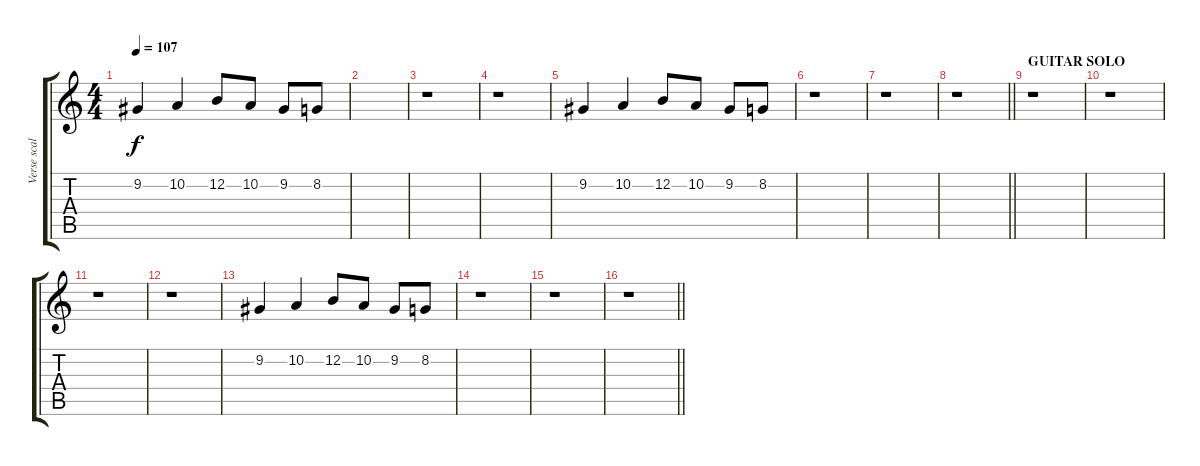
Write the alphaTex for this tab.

\track ("Verse scale " "Verse scal") {instrument fx4atmosphere}
\staff {score tabs}
\tuning (E4 B3 G3 D3 A2 E2) {hide}
\ts (4 4)
\tempo 107
\clef g2
\ks c
9.2.4{dy f} 10.2.4 12.2.8 10.2.8 9.2.8 8.2.8 |
|
r.1 |
r.1 |
9.2.4 10.2.4 12.2.8 10.2.8 9.2.8 8.2.8 |
r.1 |
r.1 |
\barLineRight lightlight
r.1 |
\section ("" "GUITAR SOLO")
r.1 |
r.1 |
r.1 |
r.1 |
9.2.4 10.2.4 12.2.8 10.2.8 9.2.8 8.2.8 |
r.1 |
r.1 |
\barLineRight lightlight
r.1
